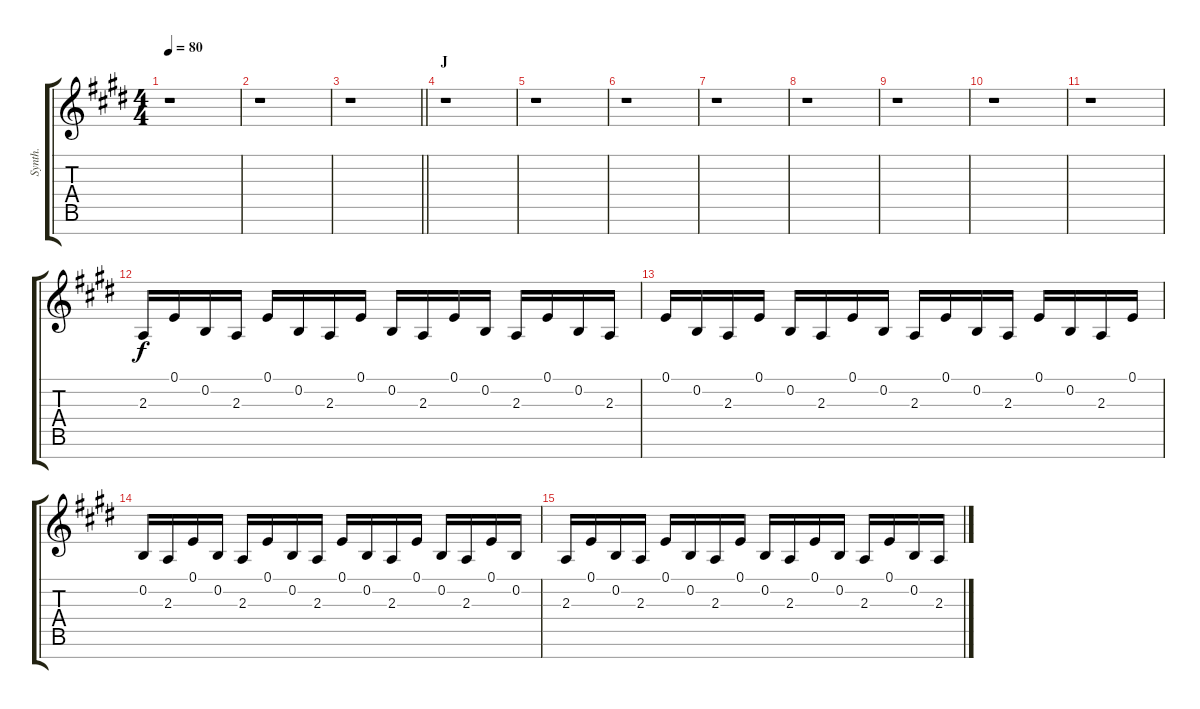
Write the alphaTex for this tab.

\track ("Synth." "Synth.") {instrument lead2sawtooth}
\staff {score tabs}
\tuning (E4 B3 G3 D3 A2 E2 B1) {hide}
\ts (4 4)
\tempo 80
\clef g2
\ks e
r.1{dy f} |
r.1 |
\barLineRight lightlight
r.1 |
\section ("" "J")
r.1 |
r.1 |
r.1 |
r.1 |
r.1 |
r.1 |
r.1 |
r.1 |
2.3.16 0.1.16 0.2.16 2.3.16 0.1.16 0.2.16 2.3.16 0.1.16 0.2.16 2.3.16 0.1.16 0.2.16 2.3.16 0.1.16 0.2.16 2.3.16 |
0.1.16 0.2.16 2.3.16 0.1.16 0.2.16 2.3.16 0.1.16 0.2.16 2.3.16 0.1.16 0.2.16 2.3.16 0.1.16 0.2.16 2.3.16 0.1.16 |
0.2.16 2.3.16 0.1.16 0.2.16 2.3.16 0.1.16 0.2.16 2.3.16 0.1.16 0.2.16 2.3.16 0.1.16 0.2.16 2.3.16 0.1.16 0.2.16 |
2.3.16 0.1.16 0.2.16 2.3.16 0.1.16 0.2.16 2.3.16 0.1.16 0.2.16 2.3.16 0.1.16 0.2.16 2.3.16 0.1.16 0.2.16 2.3.16
